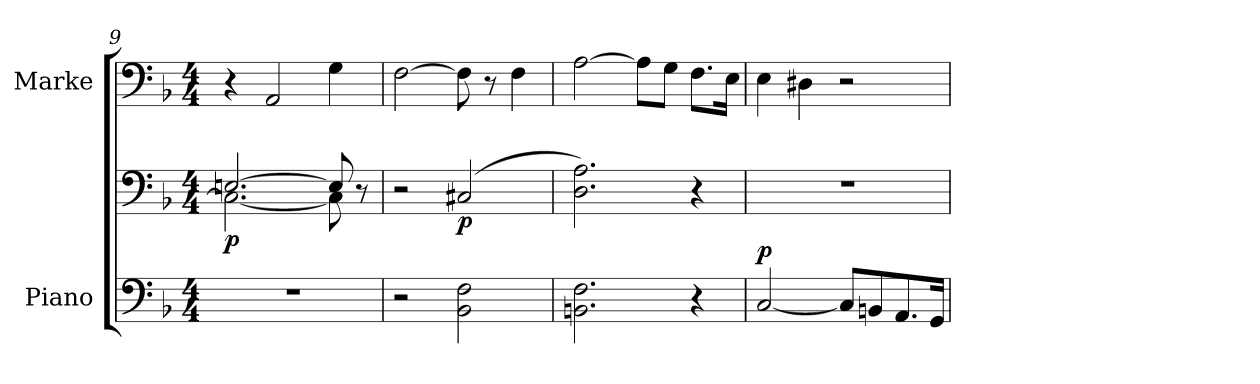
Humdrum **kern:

**kern	**kern	**dynam	**kern
*part2	*part2	*part2	*part1
*staff3	*staff2	*staff2/3	*staff1
*I"Piano	*	*	*I"Marke
*I'Pno.	*	*	*
*clefF4	*clefF4	*	*clefF4
*k[b-]	*k[b-]	*	*k[b-]
*M4/4	*M4/4	*	*M4/4
=9	=9	=9	=9
*	*^	*	*
!	!	!	!LO:DY:b	!
1r	[2.En/	2.C#\_	p	4r
.	.	.	.	2AA/
.	8E/]	8C#\]	.	4G\
.	8r	8ryy	.	.
*	*v	*v	*	*
=10	=10	=10	=10
2r	2r	.	[2F\
!	!	!LO:DY:b	!
2BB-\ 2F\	(<2C#X/	p	8F\]
.	.	.	8r
.	.	.	4F\
!!LO:LB:g=z
=11	=11	=11	=11
2.BBn\ 2.F\	2.D\ 2.A\)	.	[2A\
.	.	.	8A\L]
.	.	.	8G\J
4r	4r	.	8.F\L
.	.	.	16E\Jk
=12	=12	=12	=12
!	!	!LO:DY:a=2	!
[2C/	1r	p	4E\
.	.	.	4D#X\
8C/L]	.	.	2r
8BBn/	.	.	.
8.AA/	.	.	.
16GG/Jk	.	.	.
=	=	=	=
*-	*-	*-	*-
